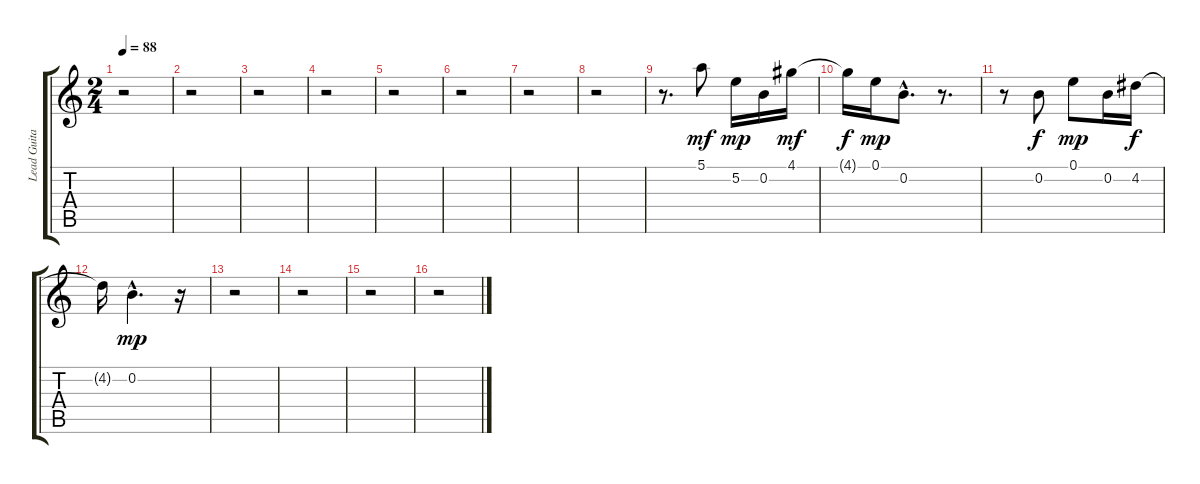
\track ("Lead Guitar" "Lead Guita") {instrument acousticguitarnylon}
\staff {score tabs}
\tuning (E4 B3 G3 D3 A2 E2) {hide}
\ts (2 4)
\tempo 88
\clef g2
\ks c
r.2{dy f} |
r.2 |
r.2 |
r.2 |
r.2 |
r.2 |
r.2 |
r.2 |
r.8{d} 5.1.8{dy mf} 5.2.16{dy mp} 0.2.16 4.1.16{dy mf} |
4.1{t}.16{dy f} 0.1.16{dy mp} 0.2{hac}.8{d} r.8{d} |
r.8 0.2.8{dy f} 0.1.8{dy mp} 0.2.16 4.2.16{dy f} |
4.2{t}.16 0.2{hac}.4{d dy mp} r.16 |
r.2 |
r.2 |
r.2 |
r.2
